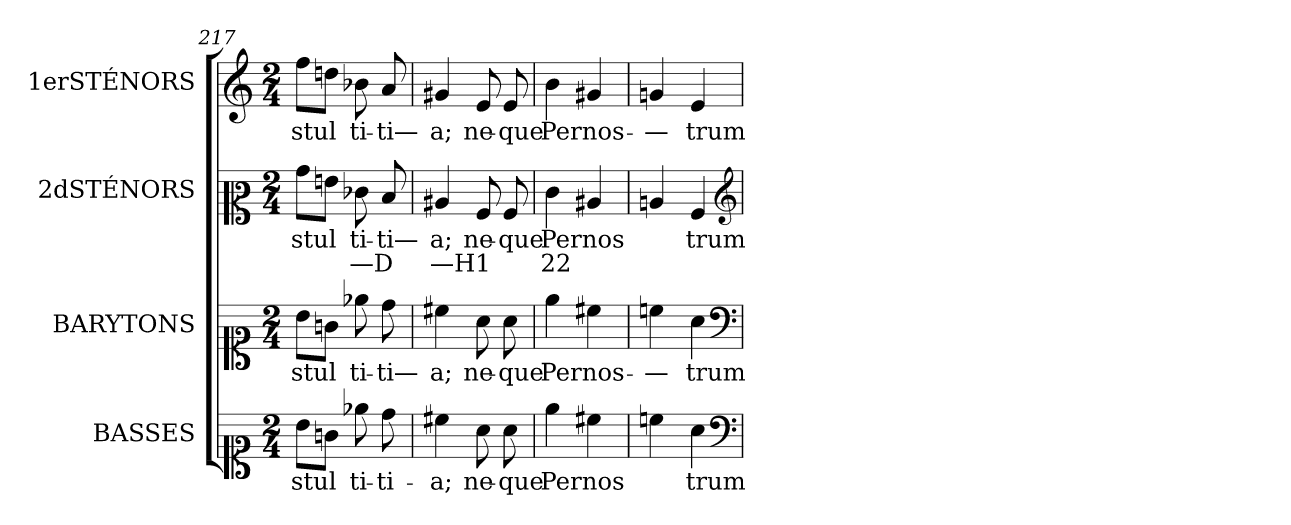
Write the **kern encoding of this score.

**kern	**text	**kern	**text	**kern	**text	**text	**kern	**text
*part4	*part4	*part3	*part3	*part2	*part2	*part2	*part1	*part1
*staff4	*staff4	*staff3	*staff3	*staff2	*staff2	*staff2	*staff1	*staff1
*I"BASSES	*	*I"BARYTONS	*	*I"2dSTÉNORS	*	*	*I"1erSTÉNORS	*
*clefC1	*	*clefC1	*	*clefC2	*	*	*clefG2	*
*k[]	*	*k[]	*	*k[]	*	*	*k[]	*
*M2/4	*	*M2/4	*	*M2/4	*	*	*M2/4	*
=217	=217	=217	=217	=217	=217	=217	=217	=217
8bi\L	stul	8bi\L	stul	8bi\L	stul	.	8ffi\L	stul
8gni\J	--	8gni\J	--	8gni\J	--	.	8ddni\J	--
8ee-Xi\	ti-	8ee-Xi\	ti-	8e-Xi\	ti-	—D	8b-Xi\	ti-
8ddi\	ti-	8ddi\	ti—	8di/	ti—	.	8ai/	ti—
=218	=218	=218	=218	=218	=218	=218	=218	=218
4cc#Xi\	a;	4cc#Xi\	a;	4c#Xi/	a;	—H1	4g#Xi/	a;
8ai\	ne-	8ai\	ne-	8Ai/	ne-	.	8ei/	ne-
8ai\	que	8ai\	que	8Ai/	que	.	8ei/	que
=219	=219	=219	=219	=219	=219	=219	=219	=219
4eei\	Per	4eei\	Per	4ei\	Per	22	4bi\	Per
4cc#Xi\	nos-	4cc#Xi\	nos-	4c#Xi/	nos-	.	4g#Xi/	nos-
=220	=220	=220	=220	=220	=220	=220	=220	=220
4ccni\	--	4ccni\	—	4cni/	--	.	4gni/	—
4ai\	trum	4ai\	trum	4Ai/	trum	.	4ei/	trum
*clefF4	*	*clefF4	*	*clefG2	*	*	*	*
=	=	=	=	=	=	=	=	=
*-	*-	*-	*-	*-	*-	*-	*-	*-
